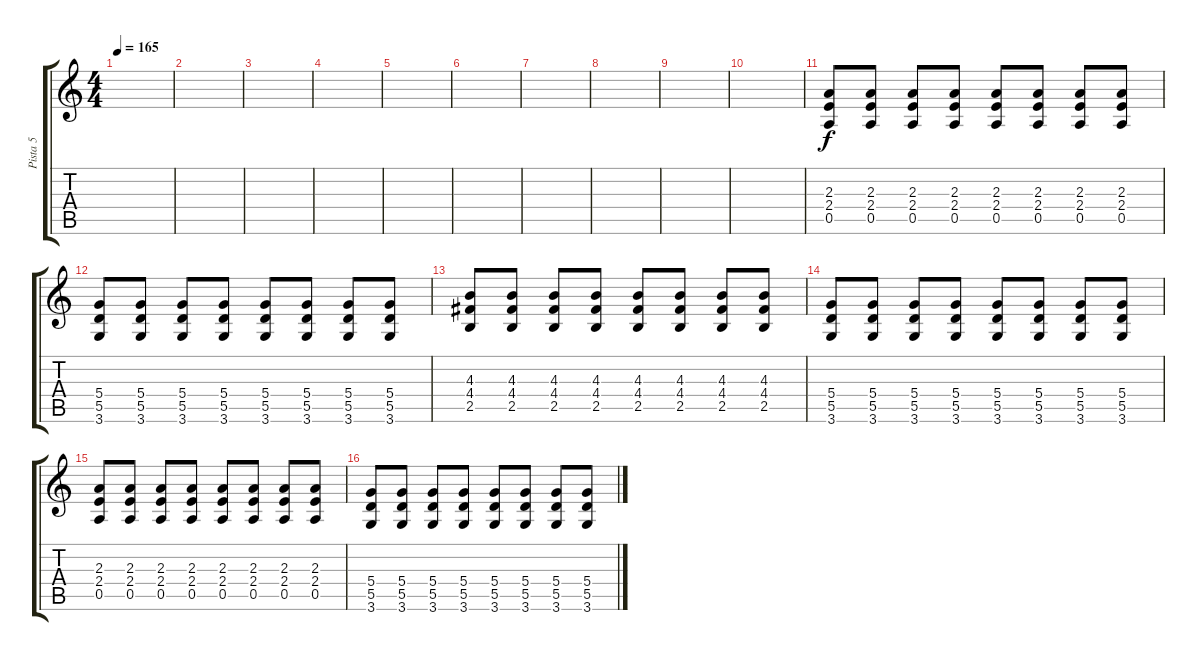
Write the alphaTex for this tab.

\track ("Pista 5" "Pista 5") {instrument overdrivenguitar}
\staff {score tabs}
\tuning (E4 B3 G3 D3 A2 E2) {hide}
\ts (4 4)
\tempo 165
\clef g2
\ks c
|
|
|
|
|
|
|
|
|
|
(2.3 2.4 0.5).8 (2.3 2.4 0.5).8 (2.3 2.4 0.5).8 (2.3 2.4 0.5).8 (2.3 2.4 0.5).8 (2.3 2.4 0.5).8 (2.3 2.4 0.5).8 (2.3 2.4 0.5).8 |
(5.4 5.5 3.6).8 (5.4 5.5 3.6).8 (5.4 5.5 3.6).8 (5.4 5.5 3.6).8 (5.4 5.5 3.6).8 (5.4 5.5 3.6).8 (5.4 5.5 3.6).8 (5.4 5.5 3.6).8 |
(4.3 4.4 2.5).8 (4.3 4.4 2.5).8 (4.3 4.4 2.5).8 (4.3 4.4 2.5).8 (4.3 4.4 2.5).8 (4.3 4.4 2.5).8 (4.3 4.4 2.5).8 (4.3 4.4 2.5).8 |
(5.4 5.5 3.6).8 (5.4 5.5 3.6).8 (5.4 5.5 3.6).8 (5.4 5.5 3.6).8 (5.4 5.5 3.6).8 (5.4 5.5 3.6).8 (5.4 5.5 3.6).8 (5.4 5.5 3.6).8 |
(2.3 2.4 0.5).8 (2.3 2.4 0.5).8 (2.3 2.4 0.5).8 (2.3 2.4 0.5).8 (2.3 2.4 0.5).8 (2.3 2.4 0.5).8 (2.3 2.4 0.5).8 (2.3 2.4 0.5).8 |
(5.4 5.5 3.6).8 (5.4 5.5 3.6).8 (5.4 5.5 3.6).8 (5.4 5.5 3.6).8 (5.4 5.5 3.6).8 (5.4 5.5 3.6).8 (5.4 5.5 3.6).8 (5.4 5.5 3.6).8
